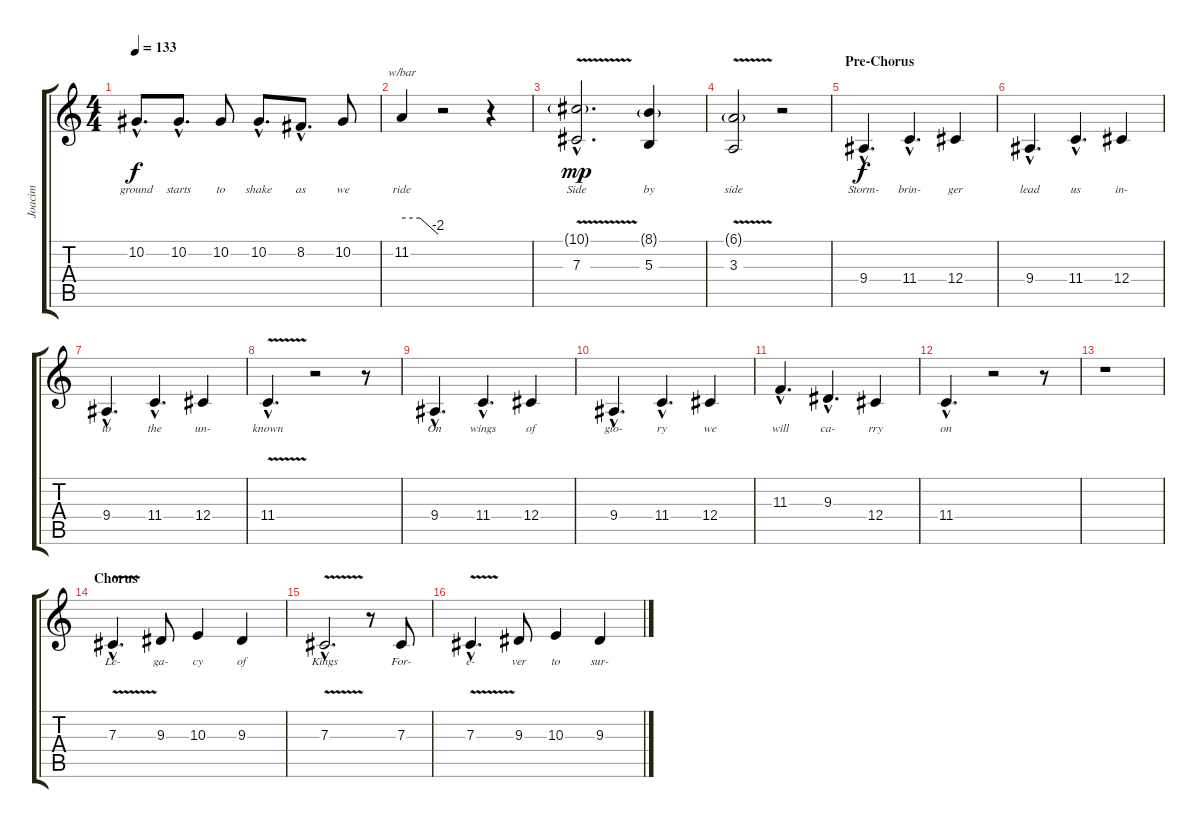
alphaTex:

\track ("Joacim" "Joacim") {instrument lead6voice}
\staff {score tabs}
\tuning (Eb4 Bb3 Gb3 Db3 Ab2 Eb2) {hide}
\ts (4 4)
\tempo 133
\clef g2
\ks c
10.2{hac}.8{d lyrics (0 "ground") lyrics (1 "") lyrics (2 "") lyrics (3 "") lyrics (4 "") dy f} 10.2{hac}.8{d lyrics (0 "starts") lyrics (1 "") lyrics (2 "") lyrics (3 "") lyrics (4 "")} 10.2.8{lyrics (0 "to") lyrics (1 "") lyrics (2 "") lyrics (3 "") lyrics (4 "")} 10.2{hac}.8{d lyrics (0 "shake") lyrics (1 "") lyrics (2 "") lyrics (3 "") lyrics (4 "")} 8.2{hac}.8{d lyrics (0 "as") lyrics (1 "") lyrics (2 "") lyrics (3 "") lyrics (4 "")} 10.2.8{lyrics (0 "we") lyrics (1 "") lyrics (2 "") lyrics (3 "") lyrics (4 "")} |
11.2.4{tbe (custom default 0 0 30 0 60 -8) lyrics (0 "ride") lyrics (1 "") lyrics (2 "") lyrics (3 "") lyrics (4 "")} r.2 r.4 |
(10.1{g hac} 7.3{v hac}).2{d lyrics (0 "Side") lyrics (1 "") lyrics (2 "") lyrics (3 "") lyrics (4 "") dy mp} (8.1{g} 5.3).4{lyrics (0 "by") lyrics (1 "") lyrics (2 "") lyrics (3 "") lyrics (4 "")} |
(6.1{g} 3.3{v}).2{lyrics (0 "side") lyrics (1 "") lyrics (2 "") lyrics (3 "") lyrics (4 "")} r.2 |
\section ("" "Pre-Chorus")
9.4{hac}.4{d lyrics (0 "Storm-") lyrics (1 "") lyrics (2 "") lyrics (3 "") lyrics (4 "") dy f} 11.4{hac}.4{d lyrics (0 "brin-") lyrics (1 "") lyrics (2 "") lyrics (3 "") lyrics (4 "")} 12.4.4{lyrics (0 "ger") lyrics (1 "") lyrics (2 "") lyrics (3 "") lyrics (4 "")} |
9.4{hac}.4{d lyrics (0 "lead") lyrics (1 "") lyrics (2 "") lyrics (3 "") lyrics (4 "")} 11.4{hac}.4{d lyrics (0 "us") lyrics (1 "") lyrics (2 "") lyrics (3 "") lyrics (4 "")} 12.4.4{lyrics (0 "in-") lyrics (1 "") lyrics (2 "") lyrics (3 "") lyrics (4 "")} |
9.4{hac}.4{d lyrics (0 "to") lyrics (1 "") lyrics (2 "") lyrics (3 "") lyrics (4 "")} 11.4{hac}.4{d lyrics (0 "the") lyrics (1 "") lyrics (2 "") lyrics (3 "") lyrics (4 "")} 12.4.4{lyrics (0 "un-") lyrics (1 "") lyrics (2 "") lyrics (3 "") lyrics (4 "")} |
11.4{v hac}.4{d lyrics (0 "known") lyrics (1 "") lyrics (2 "") lyrics (3 "") lyrics (4 "")} r.2 r.8 |
9.4{hac}.4{d lyrics (0 "On") lyrics (1 "") lyrics (2 "") lyrics (3 "") lyrics (4 "")} 11.4{hac}.4{d lyrics (0 "wings") lyrics (1 "") lyrics (2 "") lyrics (3 "") lyrics (4 "")} 12.4.4{lyrics (0 "of") lyrics (1 "") lyrics (2 "") lyrics (3 "") lyrics (4 "")} |
9.4{hac}.4{d lyrics (0 "glo-") lyrics (1 "") lyrics (2 "") lyrics (3 "") lyrics (4 "")} 11.4{hac}.4{d lyrics (0 "ry") lyrics (1 "") lyrics (2 "") lyrics (3 "") lyrics (4 "")} 12.4.4{lyrics (0 "we") lyrics (1 "") lyrics (2 "") lyrics (3 "") lyrics (4 "")} |
11.3{hac}.4{d lyrics (0 "will") lyrics (1 "") lyrics (2 "") lyrics (3 "") lyrics (4 "")} 9.3{hac}.4{d lyrics (0 "ca-") lyrics (1 "") lyrics (2 "") lyrics (3 "") lyrics (4 "")} 12.4.4{lyrics (0 "rry") lyrics (1 "") lyrics (2 "") lyrics (3 "") lyrics (4 "")} |
11.4{hac}.4{d lyrics (0 "on") lyrics (1 "") lyrics (2 "") lyrics (3 "") lyrics (4 "")} r.2 r.8 |
r.1 |
\section ("" "Chorus")
7.3{v hac}.4{d lyrics (0 "Le-") lyrics (1 "") lyrics (2 "") lyrics (3 "") lyrics (4 "")} 9.3.8{lyrics (0 "ga-") lyrics (1 "") lyrics (2 "") lyrics (3 "") lyrics (4 "")} 10.3.4{lyrics (0 "cy") lyrics (1 "") lyrics (2 "") lyrics (3 "") lyrics (4 "")} 9.3.4{lyrics (0 "of") lyrics (1 "") lyrics (2 "") lyrics (3 "") lyrics (4 "")} |
7.3{v hac}.2{d lyrics (0 "Kings") lyrics (1 "") lyrics (2 "") lyrics (3 "") lyrics (4 "")} r.8 7.3.8{lyrics (0 "For-") lyrics (1 "") lyrics (2 "") lyrics (3 "") lyrics (4 "")} |
7.3{v hac}.4{d lyrics (0 "e-") lyrics (1 "") lyrics (2 "") lyrics (3 "") lyrics (4 "")} 9.3.8{lyrics (0 "ver") lyrics (1 "") lyrics (2 "") lyrics (3 "") lyrics (4 "")} 10.3.4{lyrics (0 "to") lyrics (1 "") lyrics (2 "") lyrics (3 "") lyrics (4 "")} 9.3.4{lyrics (0 "sur-") lyrics (1 "") lyrics (2 "") lyrics (3 "") lyrics (4 "")}
